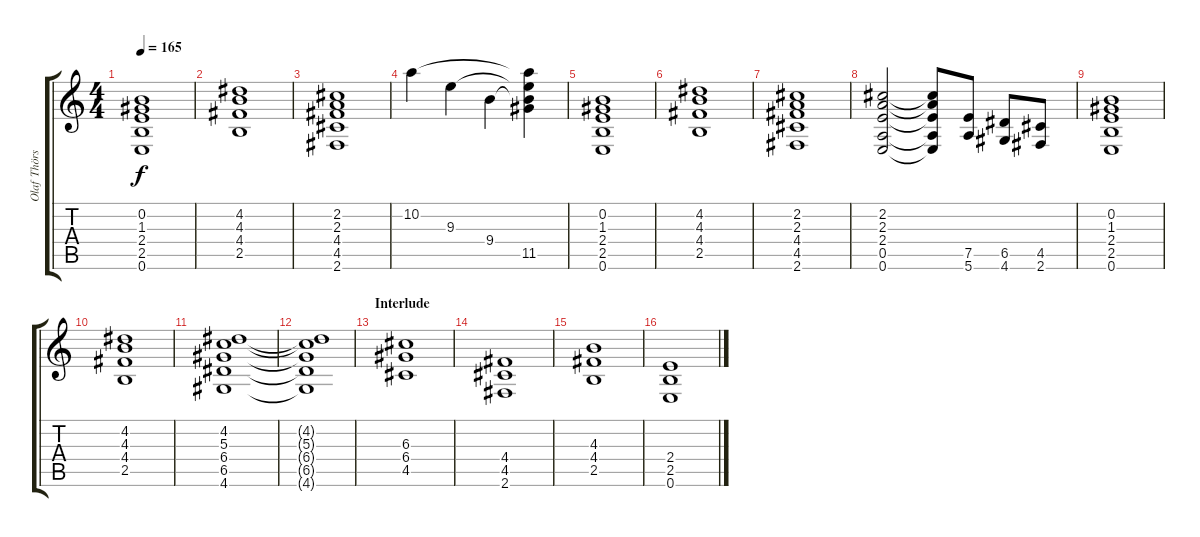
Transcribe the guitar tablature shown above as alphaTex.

\track ("Olaf Thörsen (Guitar)" "Olaf Thörs") {instrument distortionguitar}
\staff {score tabs}
\tuning (E4 B3 G3 D3 A2 E2) {hide}
\ts (4 4)
\tempo 165
\clef g2
\ks c
(0.2 1.3 2.4 2.5 0.6).1{dy f} |
(4.2 4.3 4.4 2.5).1 |
(2.2 2.3 4.4 4.5 2.6).1 |
10.2.4 9.3.4 9.4.4 (10.2{t} 9.3{t} 9.4{t} 11.5).4 |
(0.2 1.3 2.4 2.5 0.6).1 |
(4.2 4.3 4.4 2.5).1 |
(2.2 2.3 4.4 4.5 2.6).1 |
(2.2 2.3 2.4 0.5 0.6).2 (2.2{t} 2.3{t} 2.4{t} 0.5{t} 0.6{t}).8 (7.5 5.6).8 (6.5 4.6).8 (4.5 2.6).8 |
(0.2 1.3 2.4 2.5 0.6).1 |
(4.2 4.3 4.4 2.5).1 |
(4.2 5.3 6.4 6.5 4.6).1 |
(4.2{t} 5.3{t} 6.4{t} 6.5{t} 4.6{t}).1 |
\section ("" "Interlude")
(6.3 6.4 4.5).1 |
(4.4 4.5 2.6).1 |
(4.3 4.4 2.5).1 |
(2.4 2.5 0.6).1
